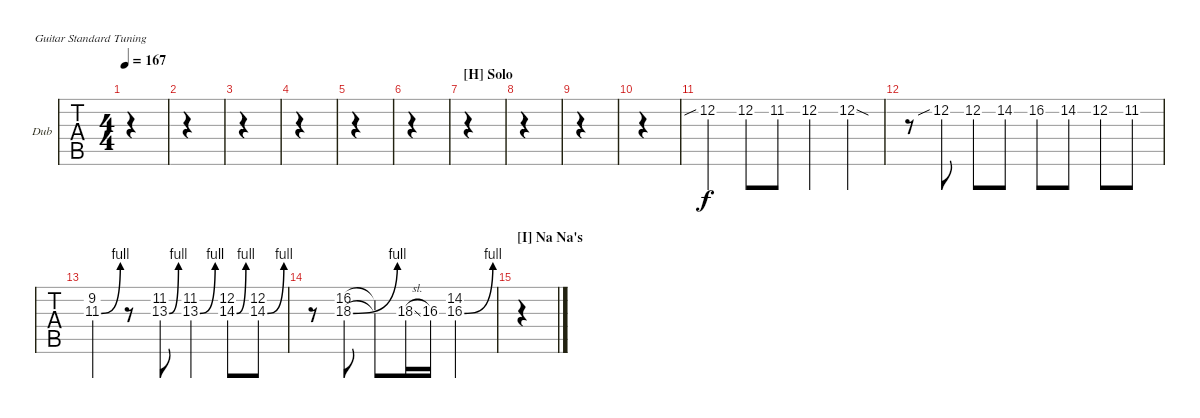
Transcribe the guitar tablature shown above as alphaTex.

\defaultSystemsLayout 4
\bracketExtendMode groupsimilarinstruments
\firstSystemTrackNameOrientation horizontal
\otherSystemsTrackNameOrientation horizontal
\track ("Ray Toro" "Dub") {instrument distortionguitar}
\staff {tabs}
\tuning (E4 B3 G3 D3 A2 E2)
\ts (4 4)
\tempo 167
\clef g2
\ks abminor
|
|
|
|
|
|
\section ("H" "Solo")
|
|
|
|
12.2{sib}.4 12.2.8 11.2.8 12.2.4 12.2{sod}.4 |
r.8 12.2{sib}.8 12.2.8 14.2.8 16.2.8 14.2.8 12.2.8 11.2.8 |
(9.2 11.3{be (bend 0 0 15 4)}).4 r.8 (11.2 13.3{be (bend 0 0 15 4)}).8 (13.3{be (bend 0 0 15 4)} 11.2).4 (14.3{be (bend 0 0 15 4)} 12.2).8 (14.3{be (bend 0 0 15 4)} 12.2).8 |
r.8 (16.2 18.3{be (bend 0 0 15 4)}).8 (18.3{t} 16.2{t}).8 18.3{sl}.16 16.3.16 (16.3{be (bend 0 0 15 4)} 14.2).2 |
\section ("I" "Na Na's")
